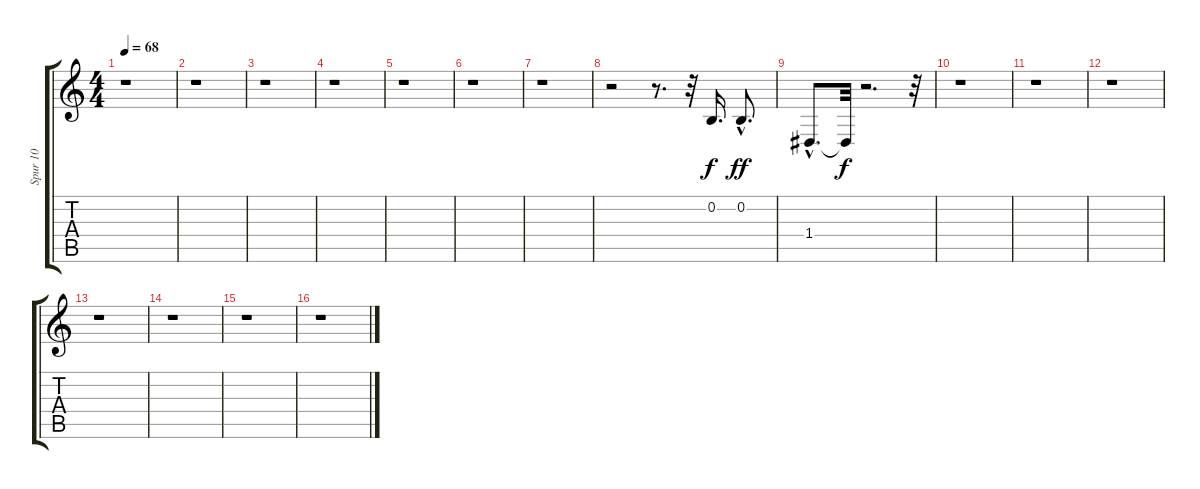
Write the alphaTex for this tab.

\track ("Spur 10" "Spur 10") {instrument acousticgrandpiano}
\staff {score tabs}
\tuning (E4 B3 G3 D3 A2 E2) {hide}
\ts (4 4)
\tempo 68
\clef g2
\ks c
r.1{dy f} |
r.1 |
r.1 |
r.1 |
r.1 |
r.1 |
r.1 |
r.2 r.8{d} r.32 0.2.16{d} 0.2{hac}.8{d dy ff} |
1.4{hac}.8{d} 1.4{t}.32{dy f} r.2{d} r.32 |
r.1 |
r.1 |
r.1 |
r.1 |
r.1 |
r.1 |
r.1
